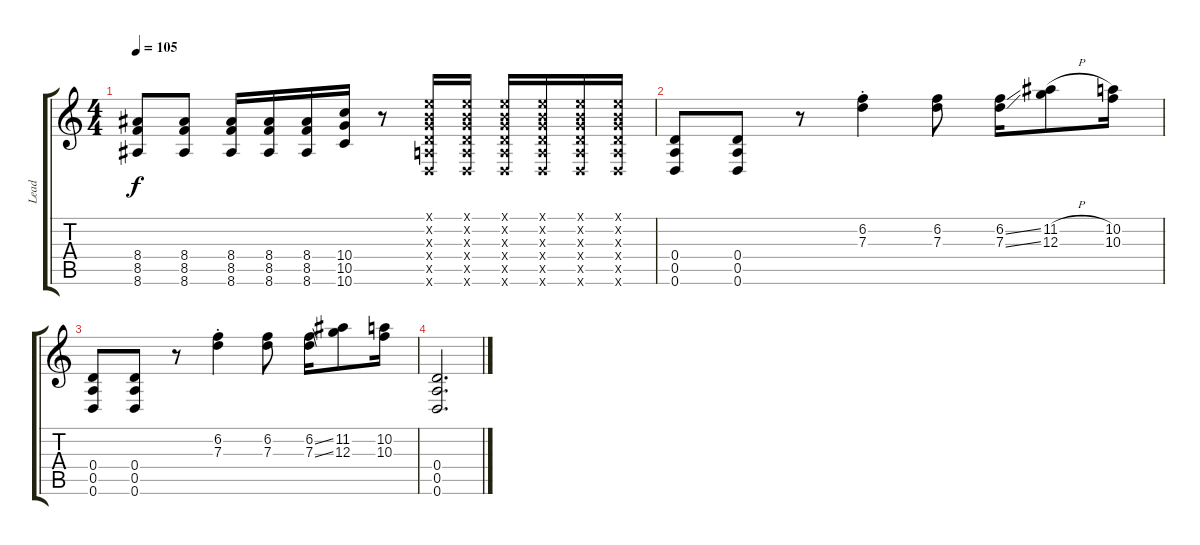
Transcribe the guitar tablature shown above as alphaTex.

\track ("Lead" "Lead") {instrument overdrivenguitar}
\staff {score tabs}
\tuning (E4 B3 G3 D3 A2 D2) {hide}
\ts (4 4)
\tempo 105
\clef g2
\ks c
(8.4 8.5 8.6).8{dy f} (8.4 8.5 8.6).8 (8.4 8.5 8.6).16 (8.4 8.5 8.6).16 (8.4 8.5 8.6).16 (10.4 10.5 10.6).16 r.8 (0.1{x} 0.2{x} 0.3{x} 0.4{x} 0.5{x} 0.6{x}).16 (0.1{x} 0.2{x} 0.3{x} 0.4{x} 0.5{x} 0.6{x}).16 (0.1{x} 0.2{x} 0.3{x} 0.4{x} 0.5{x} 0.6{x}).16 (0.1{x} 0.2{x} 0.3{x} 0.4{x} 0.5{x} 0.6{x}).16 (0.1{x} 0.2{x} 0.3{x} 0.4{x} 0.5{x} 0.6{x}).16 (0.1{x} 0.2{x} 0.3{x} 0.4{x} 0.5{x} 0.6{x}).16 |
(0.4 0.5 0.6).8 (0.4 0.5 0.6).8 r.8 (6.2{st} 7.3{st}).4 (6.2 7.3).8 (6.2{ss} 7.3{ss}).16 (11.2{h} 12.3).8 (10.2 10.3).16 |
(0.4 0.5 0.6).8 (0.4 0.5 0.6).8 r.8 (6.2{st} 7.3{st}).4 (6.2 7.3).8 (6.2{ss} 7.3{ss}).16 (11.2 12.3).8 (10.2 10.3).16 |
(0.4 0.5 0.6).2{d}
